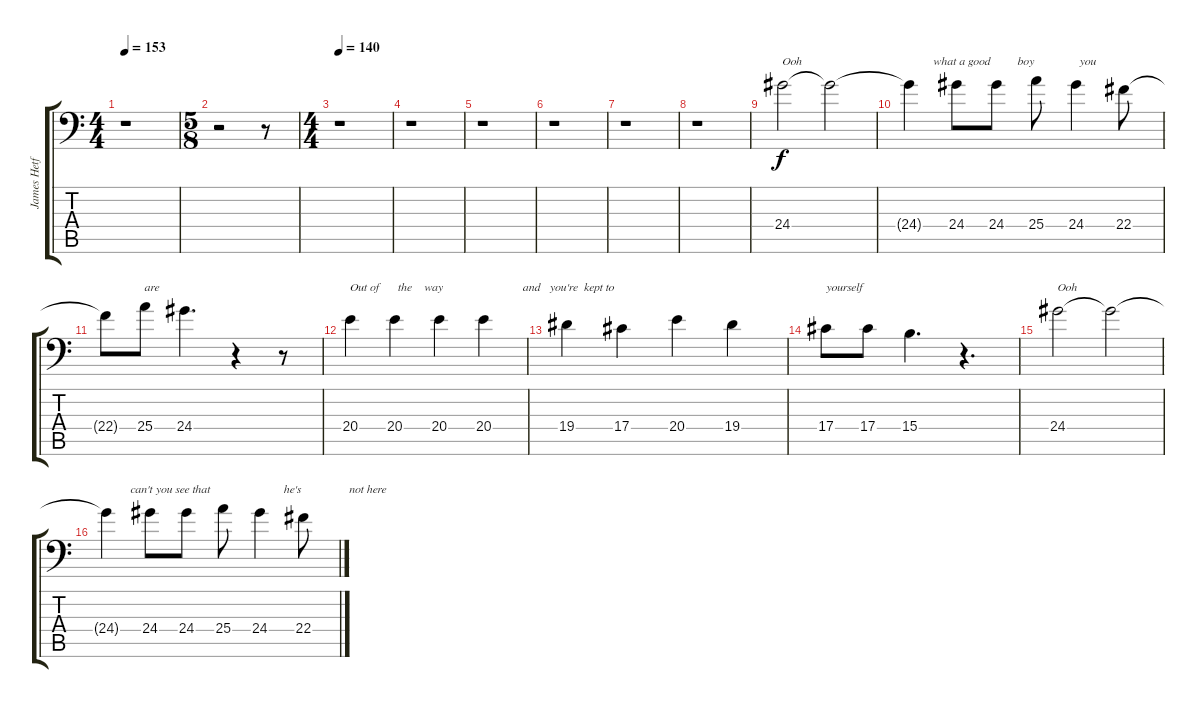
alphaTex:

\track ("James Hetfield (Vocals)" "James Hetf") {instrument lead8bassandlead}
\staff {score tabs}
\tuning (Bb3 F3 Db3 Ab2 Eb2 Ab1) {hide}
\ts (4 4)
\tempo 153
\clef f4
\ks c
r.1{dy mp} |
\ts (5 8)
r.2 r.8 |
\ts (4 4)
\tempo 140
r.1 |
r.1 |
r.1 |
r.1 |
r.1 |
r.1 |
24.4.2{txt "Ooh" dy f} 24.4{t}.2 |
24.4{t}.4{txt "        what a good         boy               you"} 24.4.8 24.4.8 25.4.8 24.4.4 22.4.8 |
22.4{t}.8{txt "             are"} 25.4.8 24.4.4{d} r.4 r.8 |
20.4.4{txt "Out of      the    way"} 20.4.4 20.4.4 20.4.4{txt "             and   you're  kept to "} |
19.4.4 17.4.4 20.4.4 19.4.4 |
17.4.8{txt "yourself"} 17.4.8 15.4.4{d} r.4{d} |
24.4.2{txt "Ooh"} 24.4{t}.2 |
24.4{t}.4{txt "        can't you see that"} 24.4.8 24.4.8 25.4.8 24.4.4{txt "        he's                not here"} 22.4.8
